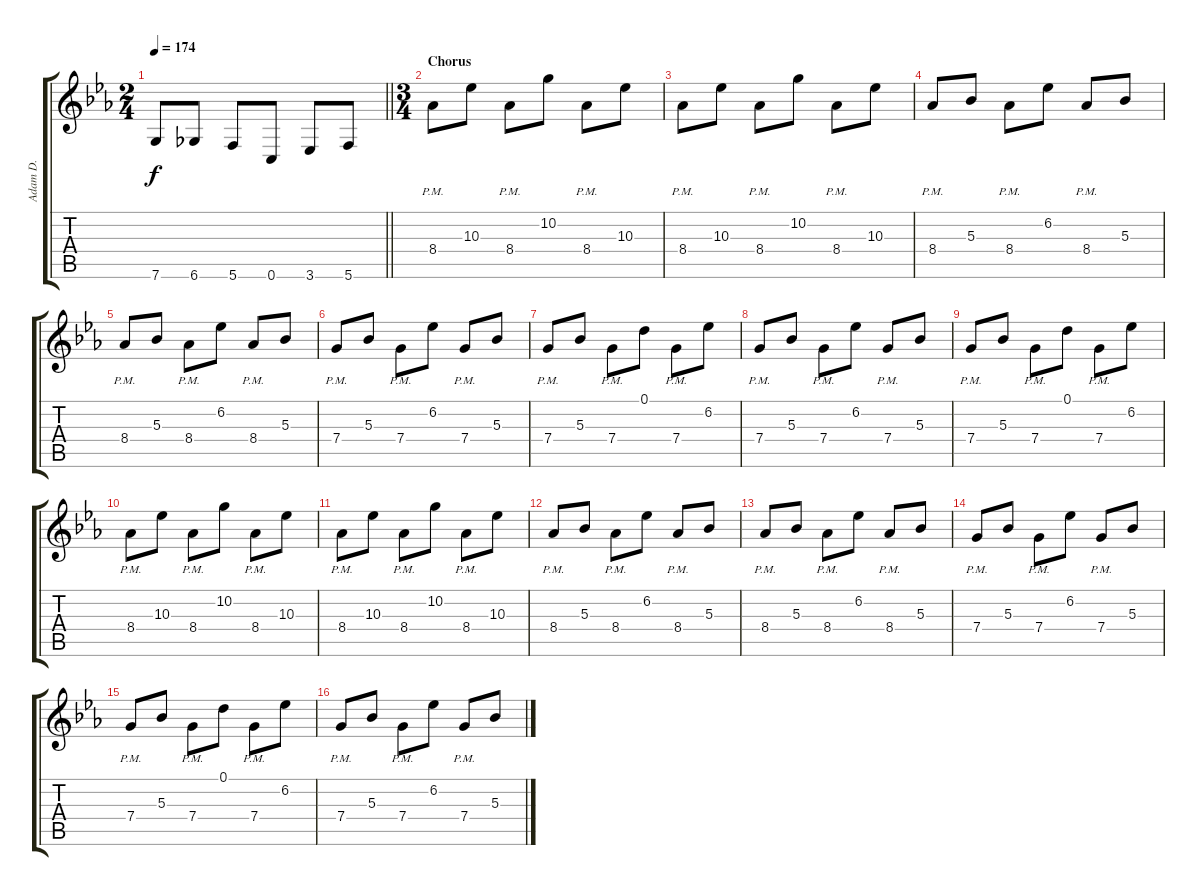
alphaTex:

\track ("Adam D." "Adam D.") {instrument distortionguitar}
\staff {score tabs}
\tuning (D4 A3 F3 C3 G2 C2) {hide}
\ts (2 4)
\tempo 174
\clef g2
\barLineRight lightlight
\ks cminor
7.6.8{dy f} 6.6.8 5.6.8 0.6.8 3.6.8 5.6.8 |
\ts (3 4)
\section ("" "Chorus")
8.4{pm}.8{balance 8} 10.3.8 8.4{pm}.8 10.2.8 8.4{pm}.8 10.3.8 |
8.4{pm}.8 10.3.8 8.4{pm}.8 10.2.8 8.4{pm}.8 10.3.8 |
8.4{pm}.8 5.3.8 8.4{pm}.8 6.2.8 8.4{pm}.8 5.3.8 |
8.4{pm}.8 5.3.8 8.4{pm}.8 6.2.8 8.4{pm}.8 5.3.8 |
7.4{pm}.8 5.3.8 7.4{pm}.8 6.2.8 7.4{pm}.8 5.3.8 |
7.4{pm}.8 5.3.8 7.4{pm}.8 0.1.8 7.4{pm}.8 6.2.8 |
7.4{pm}.8 5.3.8 7.4{pm}.8 6.2.8 7.4{pm}.8 5.3.8 |
7.4{pm}.8 5.3.8 7.4{pm}.8 0.1.8 7.4{pm}.8 6.2.8 |
8.4{pm}.8 10.3.8 8.4{pm}.8 10.2.8 8.4{pm}.8 10.3.8 |
8.4{pm}.8 10.3.8 8.4{pm}.8 10.2.8 8.4{pm}.8 10.3.8 |
8.4{pm}.8 5.3.8 8.4{pm}.8 6.2.8 8.4{pm}.8 5.3.8 |
8.4{pm}.8 5.3.8 8.4{pm}.8 6.2.8 8.4{pm}.8 5.3.8 |
7.4{pm}.8 5.3.8 7.4{pm}.8 6.2.8 7.4{pm}.8 5.3.8 |
7.4{pm}.8 5.3.8 7.4{pm}.8 0.1.8 7.4{pm}.8 6.2.8 |
7.4{pm}.8 5.3.8 7.4{pm}.8 6.2.8 7.4{pm}.8 5.3.8
